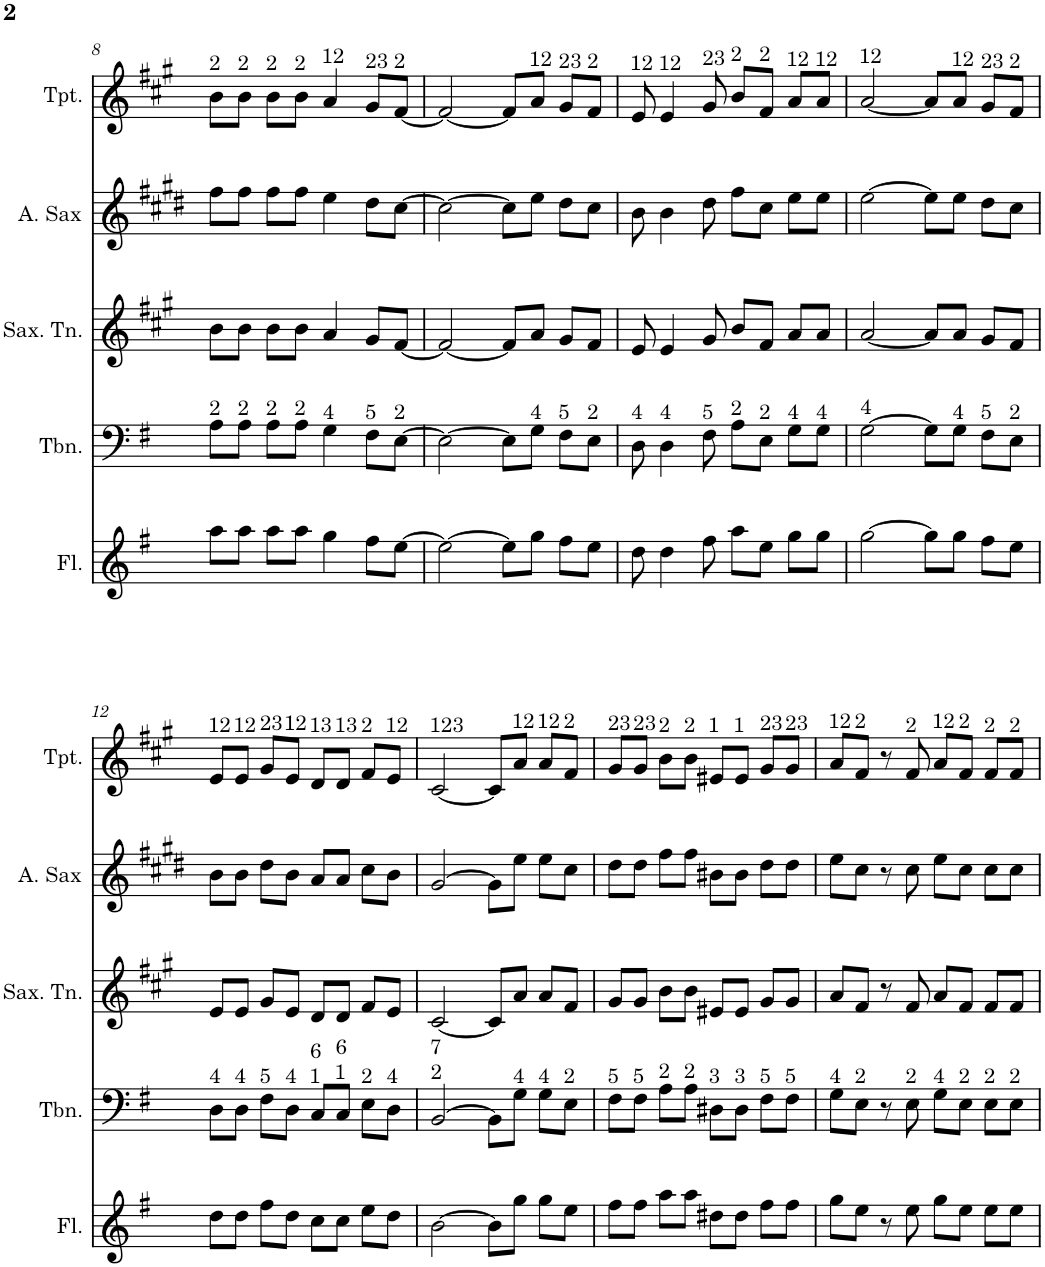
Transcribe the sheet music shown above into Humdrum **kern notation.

**kern	**kern	**kern	**kern	**kern
*part5	*part4	*part3	*part2	*part1
*staff5	*staff4	*staff3	*staff2	*staff1
*I"Flauta Transversal	*I"Trombone	*I"Saxofone Tenor	*I"Saxofone Alto	*I"Trumpet
*I'Fl.	*I'Tbn.	*I'Sax. Tn.	*	*I'Tpt.
!!LO:PB:g=z
*clefG2	*clefF4	*clefG2	*clefG2	*clefG2
*	*	*Trd8c14	*Trd5c9	*Trd1c2
*k[f#]	*k[f#]	*k[f#c#g#]	*k[f#c#g#d#]	*k[f#c#g#]
*M4/4	*M4/4	*M4/4	*M4/4	*M4/4
=8	=8	=8	=8	=8
!	!	!	!	!LO:TX:a:t=2
!	!LO:TX:a:t=2	!	!	!
8aa\L	8A\L	8b\L	8ff#\L	8b\L
!	!	!	!	!LO:TX:a:t=2
!	!LO:TX:a:t=2	!	!	!
8aa\J	8A\J	8b\J	8ff#\J	8b\J
!	!	!	!	!LO:TX:a:t=2
!	!LO:TX:a:t=2	!	!	!
8aa\L	8A\L	8b\L	8ff#\L	8b\L
!	!	!	!	!LO:TX:a:t=2
!	!LO:TX:a:t=2	!	!	!
8aa\J	8A\J	8b\J	8ff#\J	8b\J
!	!	!	!	!LO:TX:a:t=12
!	!LO:TX:a:t=4	!	!	!
4gg\	4G\	4a/	4ee\	4a/
!	!	!	!	!LO:TX:a:t=23
!	!LO:TX:a:t=5	!	!	!
8ff#\L	8F#\L	8g#/L	8dd#\L	8g#/L
!	!	!	!	!LO:TX:a:t=2
!	!LO:TX:a:t=2	!	!	!
[8ee\J	[8E\J	[8f#/J	[8cc#\J	[8f#/J
=9	=9	=9	=9	=9
2ee\_	2E\_	2f#/_	2cc#\_	2f#/_
8ee\L]	8E\L]	8f#/L]	8cc#\L]	8f#/L]
!	!	!	!	!LO:TX:a:t=12
!	!LO:TX:a:t=4	!	!	!
8gg\J	8G\J	8a/J	8ee\J	8a/J
!	!	!	!	!LO:TX:a:t=23
!	!LO:TX:a:t=5	!	!	!
8ff#\L	8F#\L	8g#/L	8dd#\L	8g#/L
!	!	!	!	!LO:TX:a:t=2
!	!LO:TX:a:t=2	!	!	!
8ee\J	8E\J	8f#/J	8cc#\J	8f#/J
=10	=10	=10	=10	=10
!	!	!	!	!LO:TX:a:t=12
!	!LO:TX:a:t=4	!	!	!
8dd\	8D\	8e/	8b\	8e/
!	!	!	!	!LO:TX:a:t=12
!	!LO:TX:a:t=4	!	!	!
4dd\	4D\	4e/	4b\	4e/
!	!	!	!	!LO:TX:a:t=23
!	!LO:TX:a:t=5	!	!	!
8ff#\	8F#\	8g#/	8dd#\	8g#/
!	!	!	!	!LO:TX:a:t=2
!	!LO:TX:a:t=2	!	!	!
8aa\L	8A\L	8b/L	8ff#\L	8b/L
!	!	!	!	!LO:TX:a:t=2
!	!LO:TX:a:t=2	!	!	!
8ee\J	8E\J	8f#/J	8cc#\J	8f#/J
!	!	!	!	!LO:TX:a:t=12
!	!LO:TX:a:t=4	!	!	!
8gg\L	8G\L	8a/L	8ee\L	8a/L
!	!	!	!	!LO:TX:a:t=12
!	!LO:TX:a:t=4	!	!	!
8gg\J	8G\J	8a/J	8ee\J	8a/J
=11	=11	=11	=11	=11
!	!	!	!	!LO:TX:a:t=12
!	!LO:TX:a:t=4	!	!	!
[2gg\	[2G\	[2a/	[2ee\	[2a/
8gg\L]	8G\L]	8a/L]	8ee\L]	8a/L]
!	!	!	!	!LO:TX:a:t=12
!	!LO:TX:a:t=4	!	!	!
8gg\J	8G\J	8a/J	8ee\J	8a/J
!	!	!	!	!LO:TX:a:t=23
!	!LO:TX:a:t=5	!	!	!
8ff#\L	8F#\L	8g#/L	8dd#\L	8g#/L
!	!	!	!	!LO:TX:a:t=2
!	!LO:TX:a:t=2	!	!	!
8ee\J	8E\J	8f#/J	8cc#\J	8f#/J
!!LO:LB:g=z
=12	=12	=12	=12	=12
!	!	!	!	!LO:TX:a:t=12
!	!LO:TX:a:t=4	!	!	!
8dd\L	8D\L	8e/L	8b\L	8e/L
!	!	!	!	!LO:TX:a:t=12
!	!LO:TX:a:t=4	!	!	!
8dd\J	8D\J	8e/J	8b\J	8e/J
!	!	!	!	!LO:TX:a:t=23
!	!LO:TX:a:t=5	!	!	!
8ff#\L	8F#\L	8g#/L	8dd#\L	8g#/L
!	!	!	!	!LO:TX:a:t=12
!	!LO:TX:a:t=4	!	!	!
8dd\J	8D\J	8e/J	8b\J	8e/J
!	!	!	!	!LO:TX:a:t=13
!	!LO:TX:a:t=6	!	!	!
!	!LO:TX:a:t=1	!	!	!
8cc\L	8C/L	8d/L	8a/L	8d/L
!	!	!	!	!LO:TX:a:t=13
!	!LO:TX:a:t=6	!	!	!
!	!LO:TX:a:t=1	!	!	!
8cc\J	8C/J	8d/J	8a/J	8d/J
!	!	!	!	!LO:TX:a:t=2
!	!LO:TX:a:t=2	!	!	!
8ee\L	8E\L	8f#/L	8cc#\L	8f#/L
!	!	!	!	!LO:TX:a:t=12
!	!LO:TX:a:t=4	!	!	!
8dd\J	8D\J	8e/J	8b\J	8e/J
=13	=13	=13	=13	=13
!	!	!	!	!LO:TX:a:t=123
!	!LO:TX:a:t=7	!	!	!
!	!LO:TX:a:t=2	!	!	!
[2b\	[2BB/	[2c#/	[2g#/	[2c#/
8b\L]	8BB\L]	8c#/L]	8g#\L]	8c#/L]
!	!	!	!	!LO:TX:a:t=12
!	!LO:TX:a:t=4	!	!	!
8gg\J	8G\J	8a/J	8ee\J	8a/J
!	!	!	!	!LO:TX:a:t=12
!	!LO:TX:a:t=4	!	!	!
8gg\L	8G\L	8a/L	8ee\L	8a/L
!	!	!	!	!LO:TX:a:t=2
!	!LO:TX:a:t=2	!	!	!
8ee\J	8E\J	8f#/J	8cc#\J	8f#/J
=14	=14	=14	=14	=14
!	!	!	!	!LO:TX:a:t=23
!	!LO:TX:a:t=5	!	!	!
8ff#\L	8F#\L	8g#/L	8dd#\L	8g#/L
!	!	!	!	!LO:TX:a:t=23
!	!LO:TX:a:t=5	!	!	!
8ff#\J	8F#\J	8g#/J	8dd#\J	8g#/J
!	!	!	!	!LO:TX:a:t=2
!	!LO:TX:a:t=2	!	!	!
8aa\L	8A\L	8b\L	8ff#\L	8b\L
!	!	!	!	!LO:TX:a:t=2
!	!LO:TX:a:t=2	!	!	!
8aa\J	8A\J	8b\J	8ff#\J	8b\J
!	!	!	!	!LO:TX:a:t=1
!	!LO:TX:a:t=3	!	!	!
8dd#X\L	8D#X\L	8e#X/L	8b#X\L	8e#X/L
!	!	!	!	!LO:TX:a:t=1
!	!LO:TX:a:t=3	!	!	!
8dd#\J	8D#\J	8e#/J	8b#\J	8e#/J
!	!	!	!	!LO:TX:a:t=23
!	!LO:TX:a:t=5	!	!	!
8ff#\L	8F#\L	8g#/L	8dd#\L	8g#/L
!	!	!	!	!LO:TX:a:t=23
!	!LO:TX:a:t=5	!	!	!
8ff#\J	8F#\J	8g#/J	8dd#\J	8g#/J
=15	=15	=15	=15	=15
!	!	!	!	!LO:TX:a:t=12
!	!LO:TX:a:t=4	!	!	!
8gg\L	8G\L	8a/L	8ee\L	8a/L
!	!	!	!	!LO:TX:a:t=2
!	!LO:TX:a:t=2	!	!	!
8ee\J	8E\J	8f#/J	8cc#\J	8f#/J
8r	8r	8r	8r	8r
!	!	!	!	!LO:TX:a:t=2
!	!LO:TX:a:t=2	!	!	!
8ee\	8E\	8f#/	8cc#\	8f#/
!	!	!	!	!LO:TX:a:t=12
!	!LO:TX:a:t=4	!	!	!
8gg\L	8G\L	8a/L	8ee\L	8a/L
!	!	!	!	!LO:TX:a:t=2
!	!LO:TX:a:t=2	!	!	!
8ee\J	8E\J	8f#/J	8cc#\J	8f#/J
!	!	!	!	!LO:TX:a:t=2
!	!LO:TX:a:t=2	!	!	!
8ee\L	8E\L	8f#/L	8cc#\L	8f#/L
!	!	!	!	!LO:TX:a:t=2
!	!LO:TX:a:t=2	!	!	!
8ee\J	8E\J	8f#/J	8cc#\J	8f#/J
=	=	=	=	=
*-	*-	*-	*-	*-
